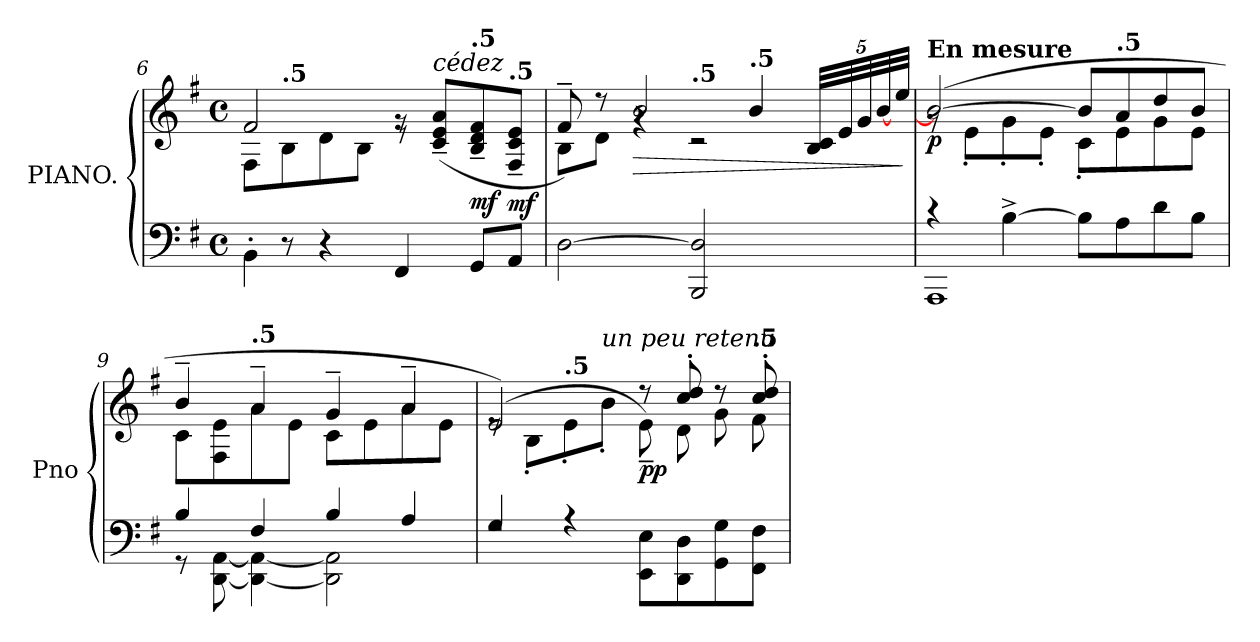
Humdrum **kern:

**kern	**kern	**dynam
*part1	*part1	*part1
*staff2	*staff1	*staff1/2
*I"PIANO.	*	*
*I'Pno	*	*
*clefF4	*clefG2	*
*k[f#]	*k[f#]	*
*M4/4	*M4/4	*
*met(c)	*met(c)	*
=6	=6	=6
*	*^	*
8BB'\J	2f#/	8F#\L	.
*	*MM52	*	*
!	!	!LO:TX:a:B:t=.5	!
8r	.	8B\	.
4r	.	8d\	.
.	.	8B\J	.
4FF#/	8re	8rg	.
!	!LO:TX:a:i:t=cédez	!	!
.	(>8c/~ 8e/~ 8a/~L	8ryy	.
*	*MM47	*	*
!	!LO:TX:a:B:t=.5	!	!
!	!	!	!LO:DY:b
8GG/L	8B/~ 8d/~ 8f#/~	4ryy	mf
*	*MM42	*	*
!	!LO:TX:a:B:t=.5	!	!
!	!	!	!LO:DY:b
8AA/J	8F#/~ 8c/~ 8e/~J	.	mf
!!LO:LB:g=z	!!
=7	=7	=7	=7
[2D\	8f#~/)	8B\L	.
*	*MM40	*	*
.	8r	8d\J	.
!	!	!	!LO:HP:b
.	2b/	4rg	>
*	*MM37	*	*
!	!	!LO:TX:a:B:t=.5	!
2BBB/ 2D/]	.	2r	.
*	*MM52	*	*
!	!LO:TX:a:B:t=.5	!	!
.	4b/	.	.
*	*Xbrackettup	*	*
*	*MM70	*	*
8ryy	40B/ 40c/LLL	8ryy	.
.	40e/	.	.
.	40g/	.	.
.	[40b/	.	.
.	40ee/JJJ	.	.
*	*v	*v	*
.	.	]
=8	=8	=8
*^	*^	*
!	!	!LO:TX:a:B:t=En mesure	!	!
!	!	!	!	!LO:DY:b
4r	1AAA	(>2b/_	8rg	p
.	.	.	8e'\L	.
[4B^\	.	.	8g'\	.
.	.	.	8e'\J	.
8B\L]	.	8b/L]	8c'\L	.
*	*	*MM52	*	*
!	!	!LO:TX:a:B:t=.5	!	!
8A\	.	8a/	8e\	.
8d\	.	8dd/	8g\	.
8B\J	.	8b/J	8e\J	.
=9	=9	=9	=9	=9
*	*	*MM55	*	*
4B/	8r	4b~/	8c\L	.
.	[8DD\ [8AA\	.	8F#\ 8e\	.
*	*	*MM57	*	*
!	!	!LO:TX:a:B:t=.5	!	!
4F#/	4DD\_ 4AA\_	4a~/	8a\	.
.	.	.	8e\J	.
4B/	2DD\] 2AA\]	4g~/	8c\L	.
.	.	.	8e\	.
*	*	*MM55	*	*
4A/	.	4a~/	8a\	.
.	.	.	8e\J	.
!!LO:LB:g=z	!!
=10	=10	=10	=10	=10
*	*	*MM50	*	*
4G/	2rF	(>2e/)	8re	.
.	.	.	8B'\L	.
*	*	*MM52	*	*
!	!	!	!LO:TX:a:B:t=.5	!
4r	.	.	8e'\	.
!	!	!	!LO:TX:a:i:t=un peu retenu	!
.	.	.	8b'\J	.
!	!	!	!	!LO:DY:b
2ryy	8EE\ 8E\L	8r	8e~\L)	pp
*	*	*MM50	*	*
.	8DD\ 8D\	8cc/' 8dd/'L	8d\	.
*	*	*MM45	*	*
.	8GG\ 8G\	8r	8g\	.
*	*	*MM42	*	*
!	!	!LO:TX:a:B:t=.5	!	!
.	8FF#\ 8F#\J	8cc/' 8dd/'	8f#\	.
*v	*v	*	*	*
*	*v	*v	*
=	=	=
*-	*-	*-
